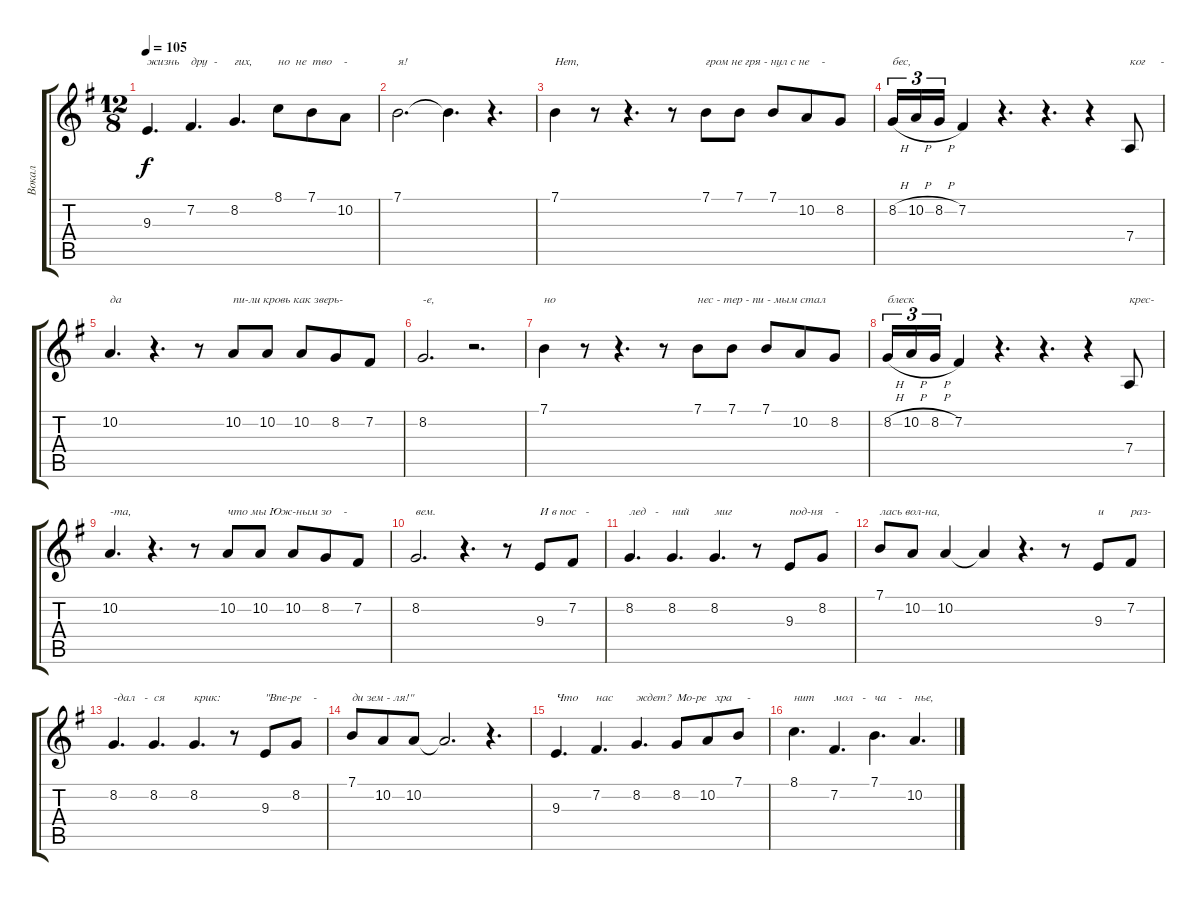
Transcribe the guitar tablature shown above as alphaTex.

\track ("Вокал" "Вокал") {instrument fx5brightness}
\staff {score tabs}
\tuning (E4 B3 G3 D3 A2 E2) {hide}
\ts (12 8)
\tempo 105
\clef g2
\ks eminor
9.3.4{d txt "жизнь" dy f} 7.2.4{d txt "дру  -"} 8.2.4{d txt "гих,"} 8.1.8{txt "но  не  тво    -"} 7.1.8 10.2.8 |
7.1.2{d txt "я!"} 7.1{t}.4{d} r.4{d} |
7.1.4{txt "Нет,"} r.8 r.4{d} r.8 7.1.8{txt "гром не гря - нул с не    -"} 7.1.8 7.1.8 10.2.8 8.2.8 |
8.2{h}.16{tu (3 2) txt "бес,"} 10.2{h}.16{tu (3 2)} 8.2{h}.16{tu (3 2)} 7.2.4 r.4{d} r.4{d} r.4 7.4.8{txt "ког     -"} |
10.2.4{d txt "да"} r.4{d} r.8 10.2.8{txt "пи-ли кровь как зверь-"} 10.2.8 10.2.8 8.2.8 7.2.8 |
8.2.2{d txt "-е,"} r.2{d} |
7.1.4{txt "но"} r.8 r.4{d} r.8 7.1.8{txt "нес - тер - пи - мым стал"} 7.1.8 7.1.8 10.2.8 8.2.8 |
8.2{h}.16{tu (3 2) txt "блеск"} 10.2{h}.16{tu (3 2)} 8.2{h}.16{tu (3 2)} 7.2.4 r.4{d} r.4{d} r.4 7.4.8{txt "крес-"} |
10.2.4{d txt "-та,"} r.4{d} r.8 10.2.8{txt "что мы Юж-ным зо    -"} 10.2.8 10.2.8 8.2.8 7.2.8 |
8.2.2{d txt "вем."} r.4{d} r.8 9.3.8{txt "И в пос   -"} 7.2.8 |
8.2.4{d txt "лед   -"} 8.2.4{d txt "ний"} 8.2.4{d txt "миг"} r.8 9.3.8{txt "под-ня    -"} 8.2.8 |
7.1.8{txt "лась вол-на,"} 10.2.8 10.2.4 10.2{t}.4 r.4{d} r.8 9.3.8{txt "и"} 7.2.8{txt "раз-"} |
8.2.4{d txt "-дал   -"} 8.2.4{d txt "ся"} 8.2.4{d txt "крик:"} r.8 9.3.8{txt "\"Впе-ре    -"} 8.2.8 |
7.1.8{txt "ди зем - ля!\""} 10.2.8 10.2.8 10.2{t}.2{d} r.4{d} |
9.3.4{d txt "Что"} 7.2.4{d txt "нас"} 8.2.4{d txt "ждет?"} 8.2.8{txt "Мо-ре   хра     -"} 10.2.8 7.1.8 |
8.1.4{d txt "нит"} 7.2.4{d txt "мол   -"} 7.1.4{d txt "ча    -"} 10.2.4{d txt "нье,"}
